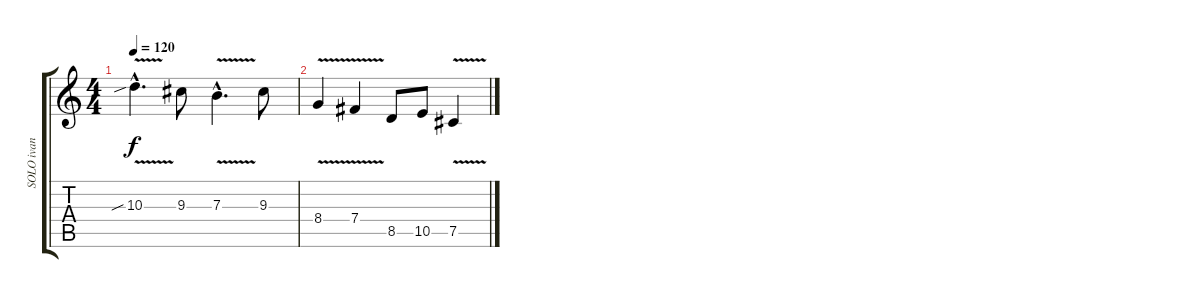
\track ("SOLO ivan" "SOLO ivan") {instrument overdrivenguitar}
\staff {score tabs}
\tuning (Db4 Ab3 E3 B2 Gb2 B1) {hide}
\ts (4 4)
\tempo 120
\clef g2
\ks c
10.3{v sib hac}.4{d dy f} 9.3.8 7.3{v hac}.4{d} 9.3.8 |
8.4{v}.4 7.4{v}.4 8.5.8 10.5.8 7.5{v}.4
